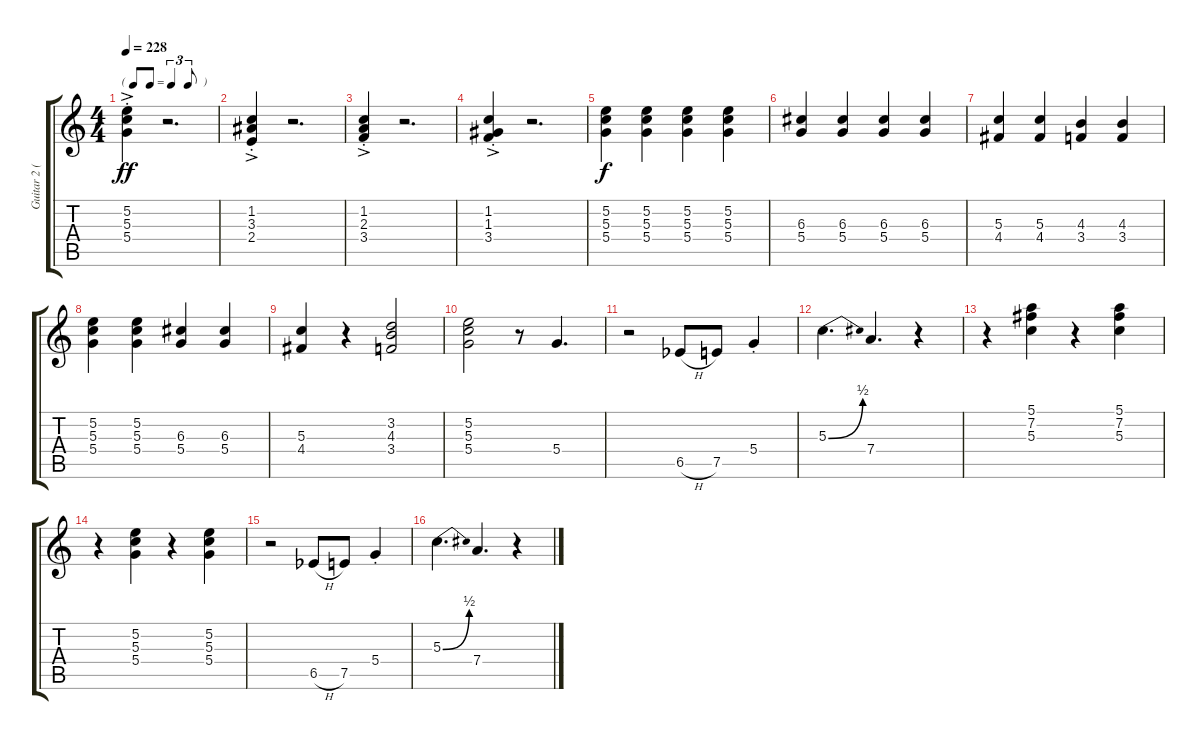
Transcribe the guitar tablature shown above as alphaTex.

\track ("Guitar 2 (Electric)" "Guitar 2 (") {instrument electricguitarclean}
\staff {score tabs}
\tuning (E4 B3 G3 D3 A2 E2) {hide}
\ts (4 4)
\tf triplet8th
\tempo 228
\clef g2
\ks c
(5.2{ac st} 5.3 5.4).4{dy ff} r.2{d} |
(1.2 3.3 2.4{ac st}).4 r.2{d} |
(1.2 2.3 3.4{ac st}).4 r.2{d} |
(1.2 1.3 3.4{ac st}).4 r.2{d} |
(5.2 5.3 5.4).4{dy f} (5.2 5.3 5.4).4 (5.2 5.3 5.4).4 (5.2 5.3 5.4).4 |
(6.3 5.4).4 (6.3 5.4).4 (6.3 5.4).4 (6.3 5.4).4 |
(5.3 4.4).4 (5.3 4.4).4 (4.3 3.4).4 (4.3 3.4).4 |
(5.2 5.3 5.4).4 (5.2 5.3 5.4).4 (6.3 5.4).4 (6.3 5.4).4 |
(5.3 4.4).4 r.4 (3.2 4.3 3.4).2 |
(5.2 5.3 5.4).2 r.8 5.4.4{d} |
r.2 6.5{h acc b}.8 7.5.8 5.4{st}.4 |
5.3{be (bend 0 0 60 2)}.4{d} 7.4.4{d} r.4 |
r.4 (5.1 7.2 5.3).4 r.4 (5.1 7.2 5.3).4 |
r.4 (5.2 5.3 5.4).4 r.4 (5.2 5.3 5.4).4 |
r.2 6.5{h acc b}.8 7.5.8 5.4{st}.4 |
5.3{be (bend 0 0 60 2)}.4{d} 7.4.4{d} r.4
